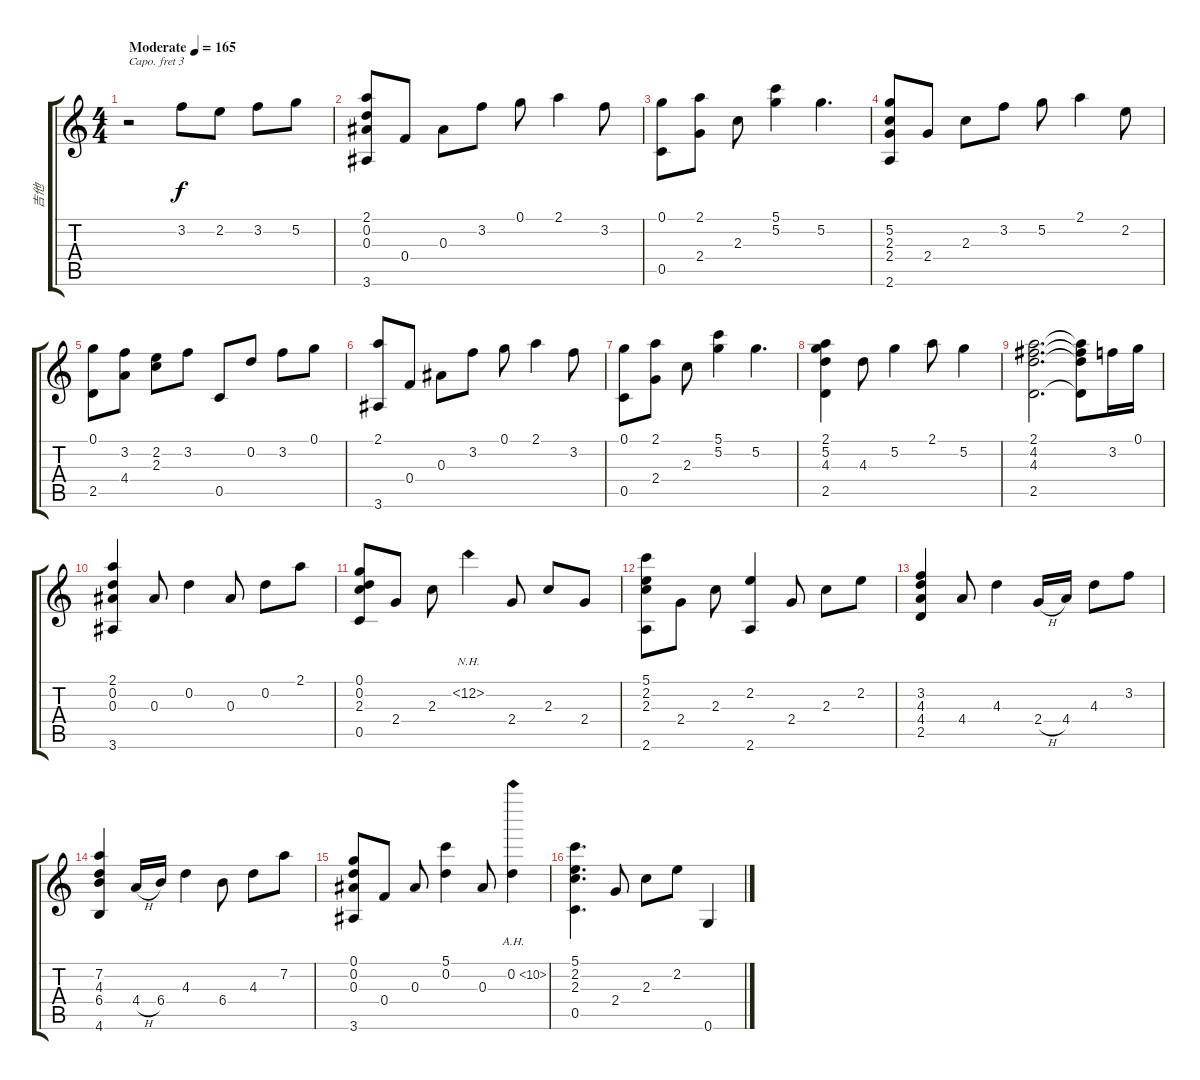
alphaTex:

\track ("吉他" "吉他") {instrument acousticguitarsteel}
\staff {score tabs}
\capo 3
\tuning (E4 B3 G3 D3 A2 E2) {hide}
\ts (4 4)
\tempo (165 "Moderate")
\clef g2
\ks c
r.2{dy f instrument acousticguitarsteel} 3.2.8 2.2.8 3.2.8 5.2.8 |
(2.1 0.2 0.3 3.6).8 0.4.8 0.3.8 3.2.8 0.1.8 2.1.4 3.2.8 |
(0.1 0.5).8 (2.1 2.4).8 2.3.8 (5.1 5.2).4 5.2.4{d} |
(5.2 2.3 2.4 2.6).8 2.4.8 2.3.8 3.2.8 5.2.8 2.1.4 2.2.8 |
(0.1 2.5).8 (3.2 4.4).8 (2.2 2.3).8 3.2.8 0.5.8 0.2.8 3.2.8 0.1.8 |
(2.1 3.6).8 0.4.8 0.3.8 3.2.8 0.1.8 2.1.4 3.2.8 |
(0.1 0.5).8 (2.1 2.4).8 2.3.8 (5.1 5.2).4 5.2.4{d} |
(2.1 5.2 4.3 2.5).4 4.3.8 5.2.4 2.1.8 5.2.4 |
(2.1 4.2 4.3 2.5).2{d} (2.1{t} 4.2{t} 4.3{t} 2.5{t}).8 3.2.16 0.1.16 |
(2.1 0.2 0.3 3.6).4 0.3.8 0.2.4 0.3.8 0.2.8 2.1.8 |
(0.1 0.2 2.3 0.5).8 2.4.8 2.3.8 12.2{nh}.4 2.4.8 2.3.8 2.4.8 |
(5.1 2.2 2.3 2.6).8 2.4.8 2.3.8 (2.2 2.6).4 2.4.8 2.3.8 2.2.8 |
(3.2 4.3 4.4 2.5).4 4.4.8 4.3.4 2.4{h}.16 4.4.16 4.3.8 3.2.8 |
(7.2 4.3 6.4 4.6).4 4.4{h}.16 6.4.16 4.3.4 6.4.8 4.3.8 7.2.8 |
(0.1 0.2 0.3 3.6).8 0.4.8 0.3.8 (5.1 0.2).4 0.3.8 0.2{ah 10}.4 |
(5.1 2.2 2.3 0.5).4{d} 2.4.8 2.3.8 2.2.8 0.6.4
